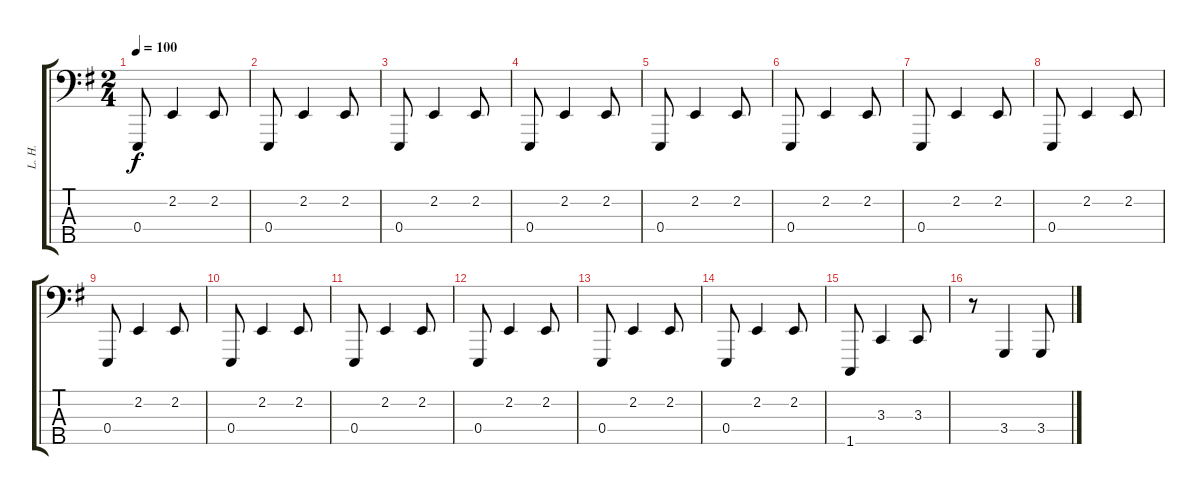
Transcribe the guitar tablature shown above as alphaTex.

\track ("L. H." "L. H.") {instrument brightacousticpiano}
\staff {score tabs}
\tuning (G2 D2 A1 E1 B0) {hide}
\ts (2 4)
\tempo 100
\clef f4
\ks g
0.4.8{dy f} 2.2.4 2.2.8 |
0.4.8 2.2.4 2.2.8 |
0.4.8 2.2.4 2.2.8 |
0.4.8 2.2.4 2.2.8 |
0.4.8 2.2.4 2.2.8 |
0.4.8 2.2.4 2.2.8 |
0.4.8 2.2.4 2.2.8 |
0.4.8 2.2.4 2.2.8 |
0.4.8 2.2.4 2.2.8 |
0.4.8 2.2.4 2.2.8 |
0.4.8 2.2.4 2.2.8 |
0.4.8 2.2.4 2.2.8 |
0.4.8 2.2.4 2.2.8 |
0.4.8 2.2.4 2.2.8 |
1.5.8 3.3.4 3.3.8 |
r.8 3.4.4 3.4.8
